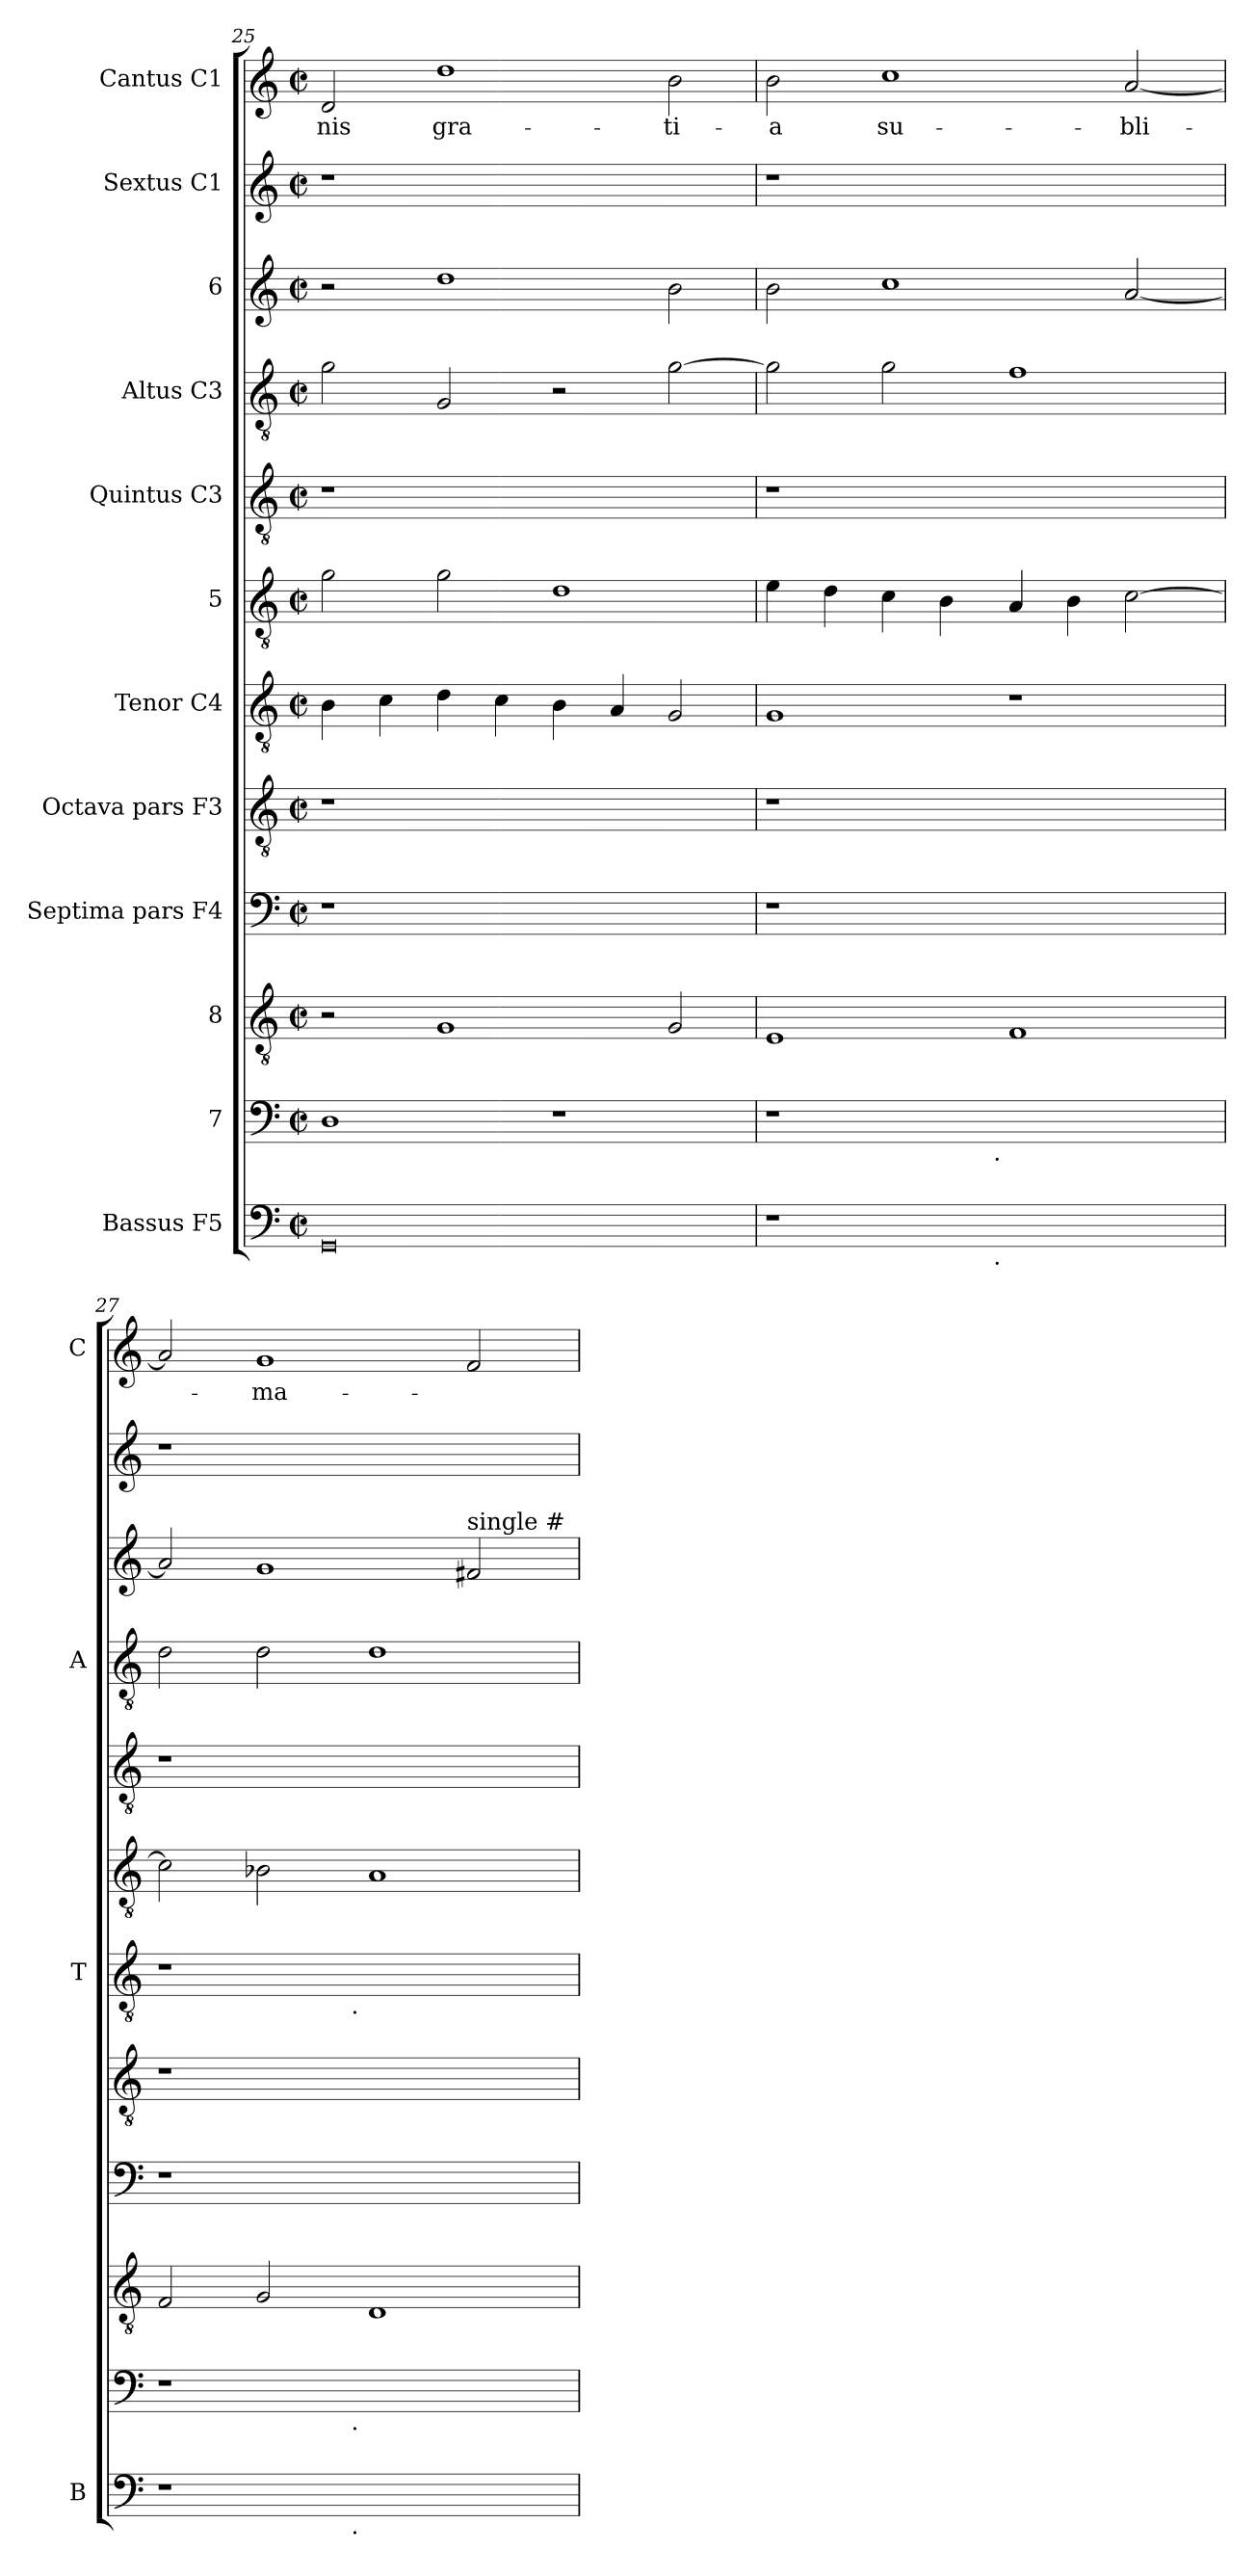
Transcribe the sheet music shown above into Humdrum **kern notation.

**kern	**kern	**kern	**kern	**kern	**kern	**kern	**kern	**kern	**kern	**kern	**kern	**text
*part12	*part11	*part10	*part9	*part8	*part7	*part6	*part5	*part4	*part3	*part2	*part1	*part1
*staff12	*staff11	*staff10	*staff9	*staff8	*staff7	*staff6	*staff5	*staff4	*staff3	*staff2	*staff1	*staff1
*I"Bassus F5	*I"7	*I"8	*I"Septima pars F4	*I"Octava pars F3	*I"Tenor C4	*I"5	*I"Quintus C3	*I"Altus C3	*I"6	*I"Sextus C1	*I"Cantus C1	*
*I'B	*	*	*	*	*I'T	*	*	*I'A	*	*	*I'C	*
*clefF4	*clefF4	*clefGv2	*clefF4	*clefGv2	*clefGv2	*clefGv2	*clefGv2	*clefGv2	*clefG2	*clefG2	*clefG2	*
*ITrd7c12	*	*	*	*	*	*	*	*	*	*	*	*
*k[]	*k[]	*k[]	*k[]	*k[]	*k[]	*k[]	*k[]	*k[]	*k[]	*k[]	*k[]	*
*C:	*C:	*C:	*C:	*C:	*C:	*C:	*C:	*C:	*C:	*C:	*C:	*
*M2/2	*M2/2	*M2/2	*M2/2	*M2/2	*M2/2	*M2/2	*M2/2	*M2/2	*M2/2	*M2/2	*M2/2	*
*met(c|)	*met(c|)	*met(c|)	*met(c|)	*met(c|)	*met(c|)	*met(c|)	*met(c|)	*met(c|)	*met(c|)	*met(c|)	*met(c|)	*
=25	=25	=25	=25	=25	=25	=25	=25	=25	=25	=25	=25	=25
!	!	!	!	!	!	!	!	!	!	!	!	!LO:LY:b
0GGG	1D	2r	1r	1r	4B\	2g\	1r	2g\	2r	1r	2d/	-nis
.	.	.	.	.	4c\	.	.	.	.	.	.	.
!	!	!	!	!	!	!	!	!	!	!	!	!LO:LY:b
.	.	1G	.	.	4d\	2g\	.	2G/	1dd	.	1dd	gra-
.	.	.	.	.	4c\	.	.	.	.	.	.	.
.	1r	.	1ryy	1ryy	4B\	1d	1ryy	2r	.	1ryy	.	.
.	.	.	.	.	4A/	.	.	.	.	.	.	.
!	!	!	!	!	!	!	!	!	!	!	!	!LO:LY:b
.	.	2G/	.	.	2G/	.	.	[>2g\	2b\	.	2b\	-ti-
=26	=26	=26	=26	=26	=26	=26	=26	=26	=26	=26	=26	=26
!	!	!	!	!	!	!	!	!	!	!	!	!LO:LY:b
*^	*^	*	*	*	*	*	*	*	*	*	*	*
1r	2ryy	1r	2ryy	1E	1r	1r	1G	4e\	1r	2g\]	2b\	1r	2b\	-a
.	.	.	.	.	.	.	.	4d\	.	.	.	.	.	.
!	!	!	!	!	!	!	!	!	!	!	!	!	!	!LO:LY:b
.	4...ryy	.	4...ryy	.	.	.	.	4c\	.	2g\	1cc	.	1cc	su-
.	.	.	.	.	.	.	.	4B\	.	.	.	.	.	.
!	!	!	!LO:TX:b:t=.	!	!	!	!	!	!	!	!	!	!	!
!	!LO:TX:b:t=.	!	!	!	!	!	!	!	!	!	!	!	!	!
.	1ryy	.	1ryy	.	.	.	.	.	.	.	.	.	.	.
1ryy	.	1ryy	.	1F	1ryy	1ryy	1r	4A/	1ryy	1f	.	1ryy	.	.
.	.	.	.	.	.	.	.	4B\	.	.	.	.	.	.
!	!	!	!	!	!	!	!	!	!	!	!	!	!	!LO:LY:b
.	.	.	.	.	.	.	.	[>2c\	.	.	[<2a/	.	[<2a/	-bli-
.	32ryy	.	32ryy	.	.	.	.	.	.	.	.	.	.	.
=27	=27	=27	=27	=27	=27	=27	=27	=27	=27	=27	=27	=27	=27	=27
*	*	*	*	*	*	*	*^	*	*	*	*	*	*	*
1r	2ryy	1r	2ryy	2F/	1r	1r	1r	2ryy	2c\]	1r	2d\	2a/]	1r	2a/]	.
!	!	!	!	!	!	!	!	!	!	!	!	!	!	!	!LO:LY:b
.	4...ryy	.	4...ryy	2G/	.	.	.	4...ryy	2B-X\	.	2d\	1g	.	1g	-ma-
!	!	!	!	!	!	!	!	!LO:TX:b:t=.	!	!	!	!	!	!	!
!	!	!	!LO:TX:b:t=.	!	!	!	!	!	!	!	!	!	!	!	!
!	!LO:TX:b:t=.	!	!	!	!	!	!	!	!	!	!	!	!	!	!
.	1ryy	.	1ryy	.	.	.	.	1ryy	.	.	.	.	.	.	.
1ryy	.	1ryy	.	1D	1ryy	1ryy	1ryy	.	1A	1ryy	1d	.	1ryy	.	.
!	!	!	!	!	!	!	!	!	!	!	!	!LO:TX:a:t=single #	!	!	!
.	.	.	.	.	.	.	.	.	.	.	.	2f#/	.	2f/	.
.	32ryy	.	32ryy	.	.	.	.	32ryy	.	.	.	.	.	.	.
*v	*v	*	*	*	*	*	*v	*v	*	*	*	*	*	*	*
*	*v	*v	*	*	*	*	*	*	*	*	*	*	*
=	=	=	=	=	=	=	=	=	=	=	=	=
*-	*-	*-	*-	*-	*-	*-	*-	*-	*-	*-	*-	*-
